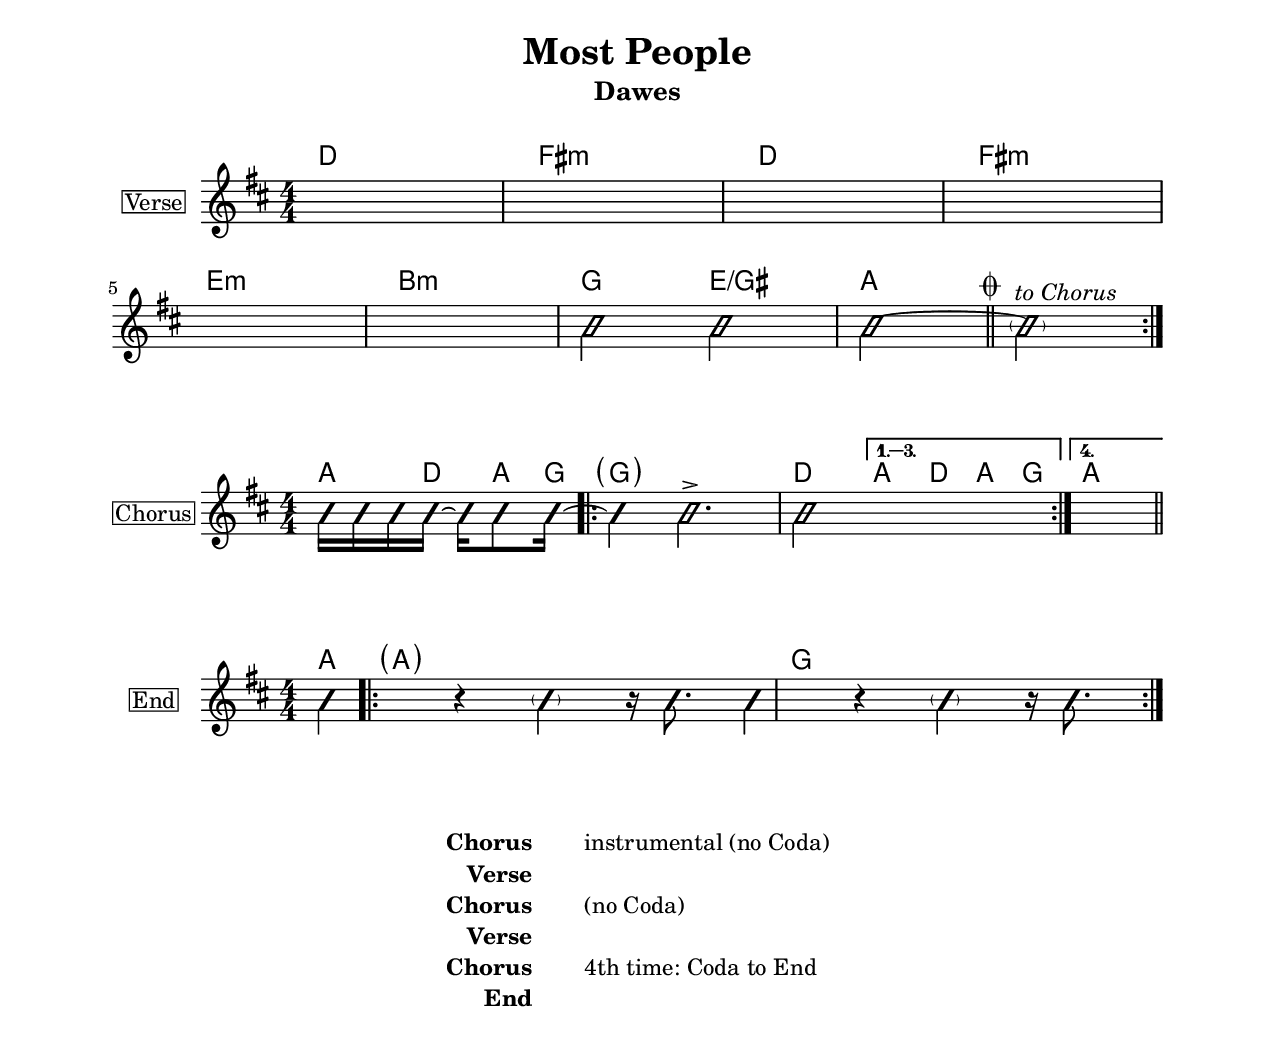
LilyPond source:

\version "2.23.82"

\include "settings.ily"
\include "style.ily"
changes_verse = \chords {
  \repeat unfold 2 {
    d1  |
    fs:m |
  }

  e:m |
  b:m |
  g2 e:/gs |
  a1 |
}

changes_chorus = \chords {
  a8. d8 a8 g16 |
  \parenthesize g1 |
  d2
  a8. d8 a8 g16 |
  a2 |
}

changes_end = \chords {
  a16 |
  \parenthesize a1 |
  g |
}

verse_chorus = \new Voice \with {
  \consists "Pitch_squash_engraver"
} {
  \improvisationOn
  \repeat unfold 6 {
    s1 |
  }
  g2 e |
  a2~
  \codaMark \default
  \bar "||"
  \parenthesize a^\markup \italic "to Chorus" |
}

melody_chorus = \new Voice \with {
  \consists "Pitch_squash_engraver"
} {
  \improvisationOn
  a16 a a a~ a a8 g16~ |
  g4 g2.-> |
  d2
}

melody_end = \new Voice \with {
  \consists "Pitch_squash_engraver"
} {
  \improvisationOn
  a4 r \parenthesize a r16 fs8. |
  g4 r \parenthesize g r16 b8.  |
}

key_and_time = {
  \key d \major
  \time 4/4
}

structure_verse = {
  \key_and_time
  \repeat volta 2 {
    \repeat unfold 4 {
      s1 * 2 |
    }
  }
}

structure_chorus = {
  \key_and_time
  \partial 2
  s2 |
  \repeat volta 2 {
    s1 |
    s2
    \alternative {
      \volta 1, 2, 3 {
        s2
      }
      \volta 4 {
        s2
      }
    }
  }
  \bar "||"
}

structure_end = {
  \key_and_time
  \partial 16
  s16 |
  \repeat volta 2 {
    s1 * 2 |
  }
}


\header {
  title = "Most People"
  subtitle = "Dawes"
}


\layout {
  \context {
    \Score \consists #(set-bars-per-line '(4))
  }
}

form_layout = \layout {
  ragged-last = ##f
}

\paper {
  score-system-spacing.basic-distance = #18
}

\markup \vspace #1

\score {
  \form_layout
  <<
    \numericTimeSignature
    \changes_verse
    \new Staff \with {
      instrumentName = \markup \box "Verse"
    } {
      <<
        \verse_chorus
        \structure_verse
      >>
    }
  >>
}

\score {
  \form_layout
  <<
    \numericTimeSignature
    \changes_chorus
    \new Staff \with {
      instrumentName = \markup \box "Chorus"
    } {
      <<
        \melody_chorus
        \structure_chorus
      >>
    }
  >>
}

\score {
  \form_layout
  <<
    \numericTimeSignature
    \changes_end
    \new Staff \with {
      instrumentName = \markup \box "End"
    } {
      <<
        \melody_end
        \structure_end
      >>
    }
  >>
}

\markup \vspace #2

\markup \fill-line {
  \column
  \override #'(padding . 5)
  \table #'(1 -1)
  {
    \bold "Chorus" "instrumental (no Coda)"
    \bold "Verse" ""
    \bold "Chorus" "(no Coda)"
    \bold "Verse" ""
    \bold "Chorus" "4th time: Coda to End"
    \bold "End" ""
  }
}
